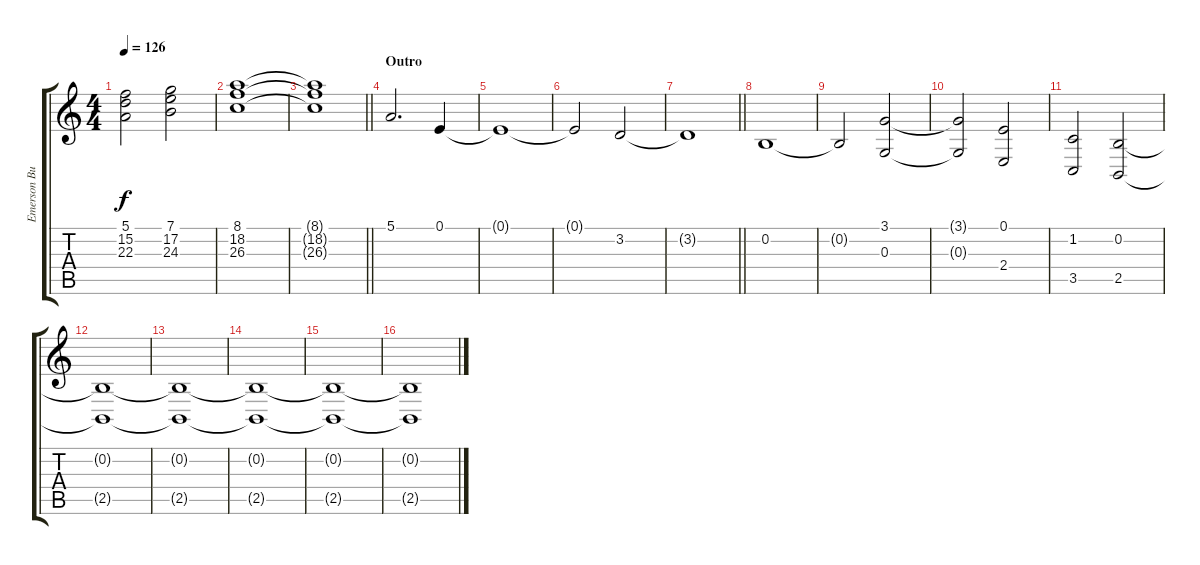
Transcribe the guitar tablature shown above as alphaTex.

\track ("Emerson Burton (Keyboard)" "Emerson Bu") {instrument pad2warm}
\staff {score tabs}
\tuning (E4 B3 G3 D3 A2 E2) {hide}
\ts (4 4)
\tempo 126
\clef g2
\ks c
(5.1{t} 15.2{t} 22.3{t}).2{dy f} (7.1 17.2 24.3).2 |
(8.1 18.2 26.3).1 |
\barLineRight lightlight
(8.1{t} 18.2{t} 26.3{t}).1 |
\section ("" "Outro")
5.1.2{d} 0.1.4 |
0.1{t}.1 |
0.1{t}.2 3.2.2 |
\barLineRight lightlight
3.2{t}.1 |
0.2.1 |
0.2{t}.2 (3.1 0.3).2 |
(3.1{t} 0.3{t}).2 (0.1 2.4).2 |
(1.2 3.5).2 (0.2 2.5).2 |
(0.2{t} 2.5{t}).1 |
(0.2{t} 2.5{t}).1 |
(0.2{t} 2.5{t}).1 |
(0.2{t} 2.5{t}).1 |
(0.2{t} 2.5{t}).1
